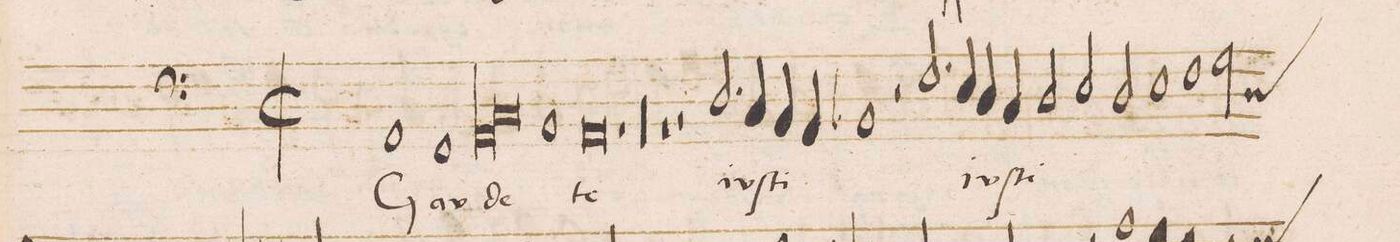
**kern	**text
*I"BASVS	*
*clefF4	*
*k[]	*
*met(c|)	*
*M2/1	*
1AA	Gau-
1GG	.
=2	=2
*lig	*
1AA	-de-
1C	.
*Xlig	*
=3	=3
1BB	.
0AA	-te
=4	=4
1r	.
=5	=5
0r	.
=6	=6
0r	.
=7	=7
1r	.
2r	.
2.D/	iu-
=8	=8
4C/	.
4BB/	.
4AA/	-ſti
1BB-X	.
=9	=9
2r	.
2.F/	.
4E/	.
4D/	.
4C/	.
=10	=10
2D/	.
2E/	.
2D/	.
1E	.
=11	=11
1F	.
*custos:D	*
2G\	.
=12	=12
*-	*-
